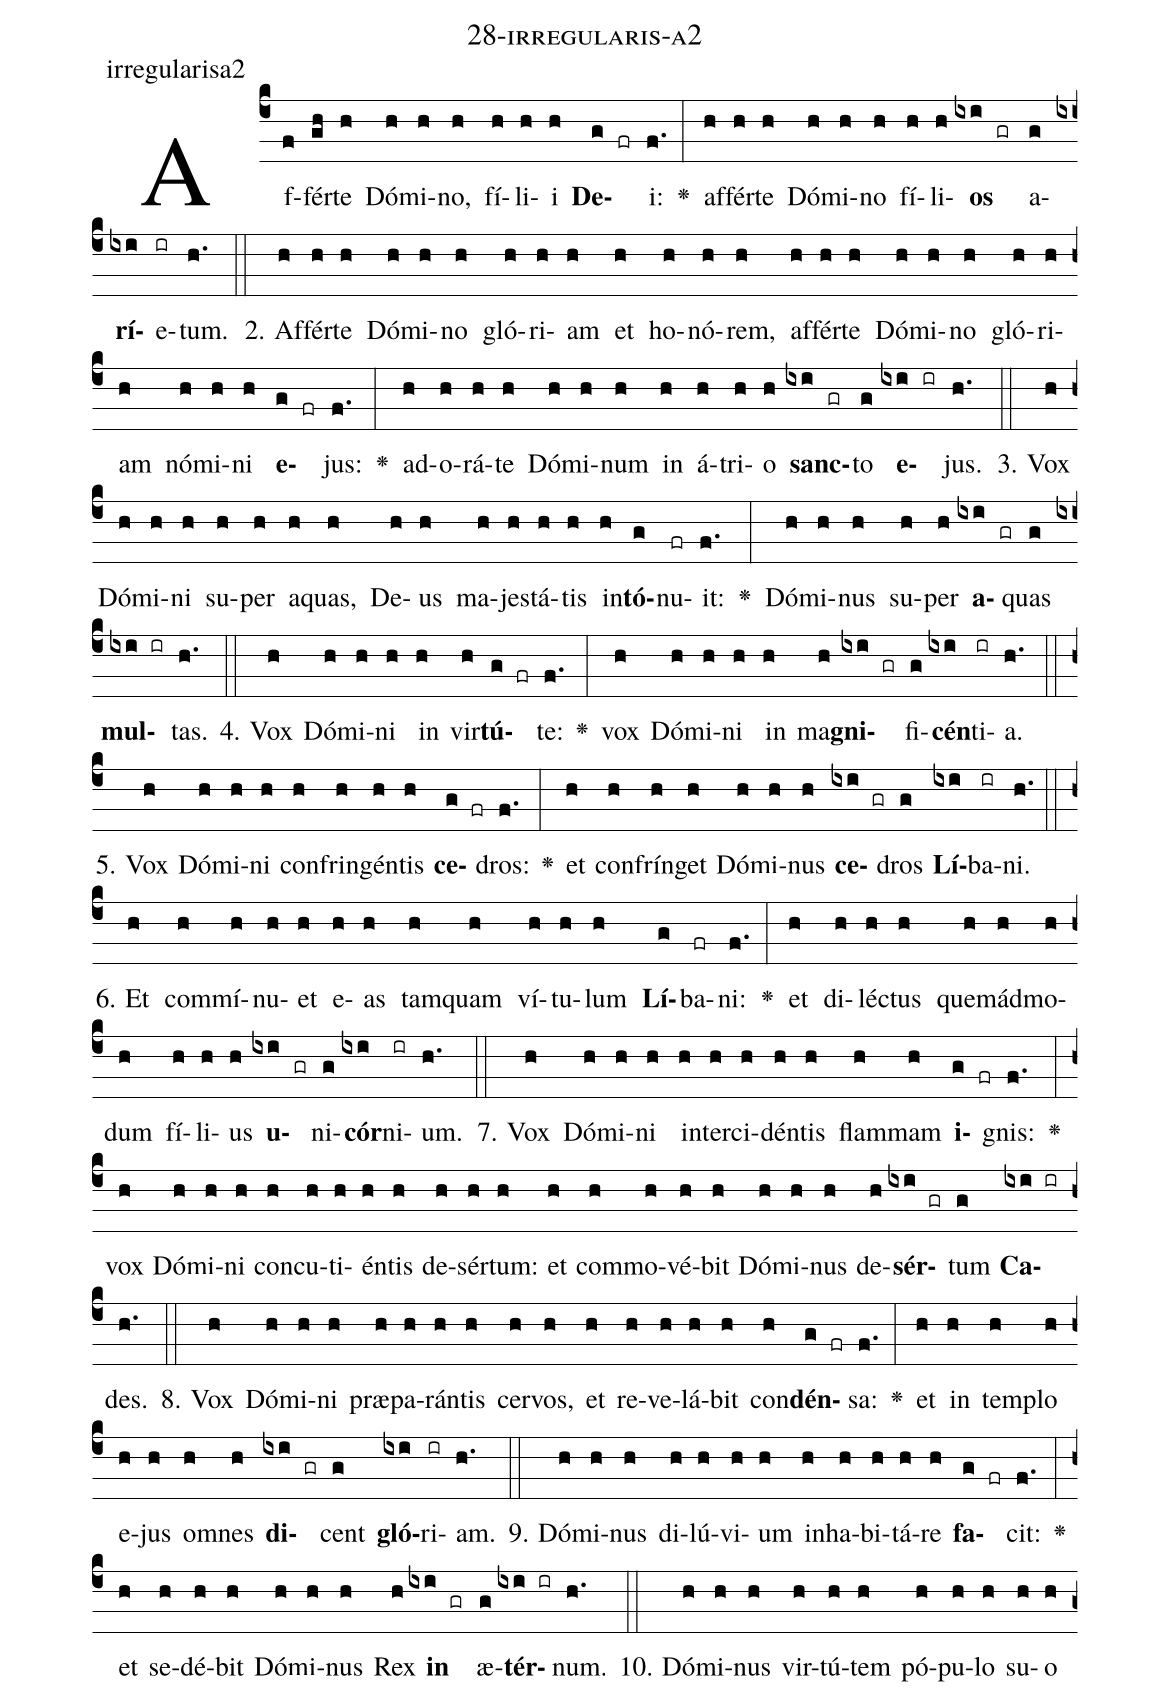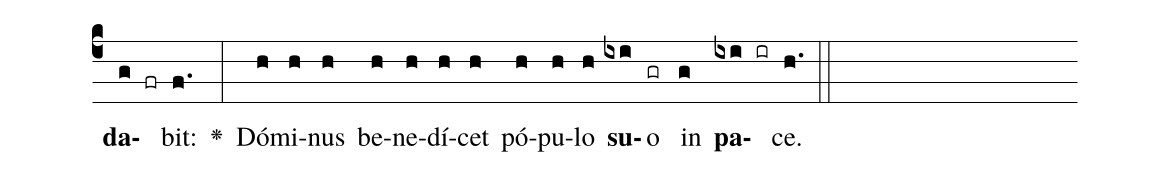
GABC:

name: 28-irregularis-a2;
annotation: irregularisa2;
%%
(c4)Af(f)fér(gh)te(h) Dó(h)mi(h)no,(h) fí(h)li(h)i(h) <b>De</b>(g fr)i:(f.) <v>\greheightstar</v>(:) af(h)fér(h)te(h) Dó(h)mi(h)no(h) fí(h)li(h)<b>os</b>(ixi gr) a(g)<b>rí</b>(ixi)e(ir)tum.(h.) (::)
2. Af(h)fér(h)te(h) Dó(h)mi(h)no(h) gló(h)ri(h)am(h) et(h) ho(h)nó(h)rem,(h) af(h)fér(h)te(h) Dó(h)mi(h)no(h) gló(h)ri(h)am(h) nó(h)mi(h)ni(h) <b>e</b>(g fr)jus:(f.) <v>\greheightstar</v>(:) ad(h)o(h)rá(h)te(h) Dó(h)mi(h)num(h) in(h) á(h)tri(h)o(h) <b>sanc</b>(ixi gr)to(g) <b>e</b>(ixi ir)jus.(h.) (::)
3. Vox(h) Dó(h)mi(h)ni(h) su(h)per(h) a(h)quas,(h) De(h)us(h) ma(h)jes(h)tá(h)tis(h) in(h)<b>tó</b>(g)nu(fr)it:(f.) <v>\greheightstar</v>(:) Dó(h)mi(h)nus(h) su(h)per(h) <b>a</b>(ixi gr)quas(g) <b>mul</b>(ixi ir)tas.(h.) (::)
4. Vox(h) Dó(h)mi(h)ni(h) in(h) vir(h)<b>tú</b>(g fr)te:(f.) <v>\greheightstar</v>(:) vox(h) Dó(h)mi(h)ni(h) in(h) ma(h)<b>gni</b>(ixi gr)fi(g)<b>cén</b>(ixi)ti(ir)a.(h.) (::)
5. Vox(h) Dó(h)mi(h)ni(h) con(h)frin(h)gén(h)tis(h) <b>ce</b>(g fr)dros:(f.) <v>\greheightstar</v>(:) et(h) con(h)frín(h)get(h) Dó(h)mi(h)nus(h) <b>ce</b>(ixi gr)dros(g) <b>Lí</b>(ixi)ba(ir)ni.(h.) (::)
6. Et(h) com(h)mí(h)nu(h)et(h) e(h)as(h) tam(h)quam(h) ví(h)tu(h)lum(h) <b>Lí</b>(g)ba(fr)ni:(f.) <v>\greheightstar</v>(:) et(h) di(h)léc(h)tus(h) quem(h)ád(h)mo(h)dum(h) fí(h)li(h)us(h) <b>u</b>(ixi gr)ni(g)<b>cór</b>(ixi)ni(ir)um.(h.) (::)
7. Vox(h) Dó(h)mi(h)ni(h) in(h)ter(h)ci(h)dén(h)tis(h) flam(h)mam(h) <b>i</b>(g fr)gnis:(f.) <v>\greheightstar</v>(:) vox(h) Dó(h)mi(h)ni(h) con(h)cu(h)ti(h)én(h)tis(h) de(h)sér(h)tum:(h) et(h) com(h)mo(h)vé(h)bit(h) Dó(h)mi(h)nus(h) de(h)<b>sér</b>(ixi gr)tum(g) <b>Ca</b>(ixi ir)des.(h.) (::)
8. Vox(h) Dó(h)mi(h)ni(h) præ(h)pa(h)rán(h)tis(h) cer(h)vos,(h) et(h) re(h)ve(h)lá(h)bit(h) con(h)<b>dén</b>(g fr)sa:(f.) <v>\greheightstar</v>(:) et(h) in(h) tem(h)plo(h) e(h)jus(h) om(h)nes(h) <b>di</b>(ixi gr)cent(g) <b>gló</b>(ixi)ri(ir)am.(h.) (::)
9. Dó(h)mi(h)nus(h) di(h)lú(h)vi(h)um(h) in(h)ha(h)bi(h)tá(h)re(h) <b>fa</b>(g fr)cit:(f.) <v>\greheightstar</v>(:) et(h) se(h)dé(h)bit(h) Dó(h)mi(h)nus(h) Rex(h) <b>in</b>(ixi gr) æ(g)<b>tér</b>(ixi ir)num.(h.) (::)
10. Dó(h)mi(h)nus(h) vir(h)tú(h)tem(h) pó(h)pu(h)lo(h) su(h)o(h) <b>da</b>(g fr)bit:(f.) <v>\greheightstar</v>(:) Dó(h)mi(h)nus(h) be(h)ne(h)dí(h)cet(h) pó(h)pu(h)lo(h) <b>su</b>(ixi)o(gr) in(g) <b>pa</b>(ixi ir)ce.(h.) (::)
